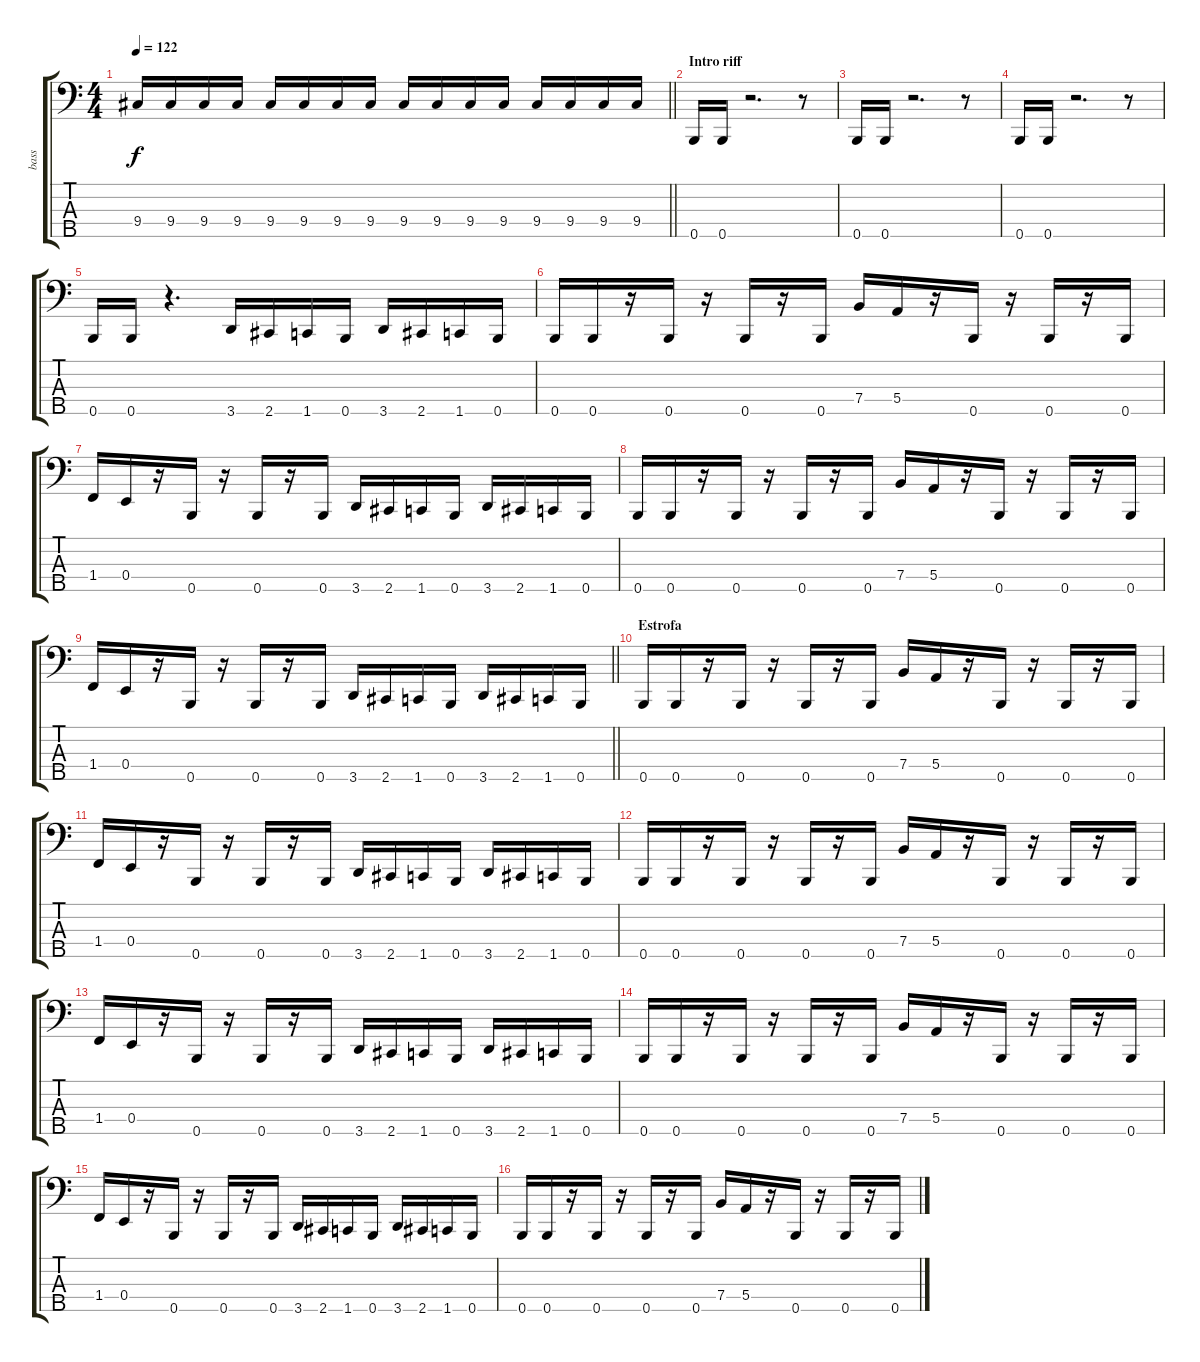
\track ("bass" "bass") {instrument electricbasspick}
\staff {score tabs}
\tuning (G2 D2 A1 E1 B0) {hide}
\ts (4 4)
\tempo 122
\clef f4
\barLineRight lightlight
\ks c
9.4.16{dy f} 9.4.16 9.4.16 9.4.16 9.4.16 9.4.16 9.4.16 9.4.16 9.4.16 9.4.16 9.4.16 9.4.16 9.4.16 9.4.16 9.4.16 9.4.16 |
\section ("" "Intro riff")
0.5.16 0.5.16 r.2{d} r.8 |
0.5.16 0.5.16 r.2{d} r.8 |
0.5.16 0.5.16 r.2{d} r.8 |
0.5.16 0.5.16 r.4{d} 3.5.16 2.5.16 1.5.16 0.5.16 3.5.16 2.5.16 1.5.16 0.5.16 |
0.5.16 0.5.16 r.16 0.5.16 r.16 0.5.16 r.16 0.5.16 7.4.16 5.4.16 r.16 0.5.16 r.16 0.5.16 r.16 0.5.16 |
1.4.16 0.4.16 r.16 0.5.16 r.16 0.5.16 r.16 0.5.16 3.5.16 2.5.16 1.5.16 0.5.16 3.5.16 2.5.16 1.5.16 0.5.16 |
0.5.16 0.5.16 r.16 0.5.16 r.16 0.5.16 r.16 0.5.16 7.4.16 5.4.16 r.16 0.5.16 r.16 0.5.16 r.16 0.5.16 |
\barLineRight lightlight
1.4.16 0.4.16 r.16 0.5.16 r.16 0.5.16 r.16 0.5.16 3.5.16 2.5.16 1.5.16 0.5.16 3.5.16 2.5.16 1.5.16 0.5.16 |
\section ("" "Estrofa")
0.5.16 0.5.16 r.16 0.5.16 r.16 0.5.16 r.16 0.5.16 7.4.16 5.4.16 r.16 0.5.16 r.16 0.5.16 r.16 0.5.16 |
1.4.16 0.4.16 r.16 0.5.16 r.16 0.5.16 r.16 0.5.16 3.5.16 2.5.16 1.5.16 0.5.16 3.5.16 2.5.16 1.5.16 0.5.16 |
0.5.16 0.5.16 r.16 0.5.16 r.16 0.5.16 r.16 0.5.16 7.4.16 5.4.16 r.16 0.5.16 r.16 0.5.16 r.16 0.5.16 |
1.4.16 0.4.16 r.16 0.5.16 r.16 0.5.16 r.16 0.5.16 3.5.16 2.5.16 1.5.16 0.5.16 3.5.16 2.5.16 1.5.16 0.5.16 |
0.5.16 0.5.16 r.16 0.5.16 r.16 0.5.16 r.16 0.5.16 7.4.16 5.4.16 r.16 0.5.16 r.16 0.5.16 r.16 0.5.16 |
1.4.16 0.4.16 r.16 0.5.16 r.16 0.5.16 r.16 0.5.16 3.5.16 2.5.16 1.5.16 0.5.16 3.5.16 2.5.16 1.5.16 0.5.16 |
0.5.16 0.5.16 r.16 0.5.16 r.16 0.5.16 r.16 0.5.16 7.4.16 5.4.16 r.16 0.5.16 r.16 0.5.16 r.16 0.5.16
